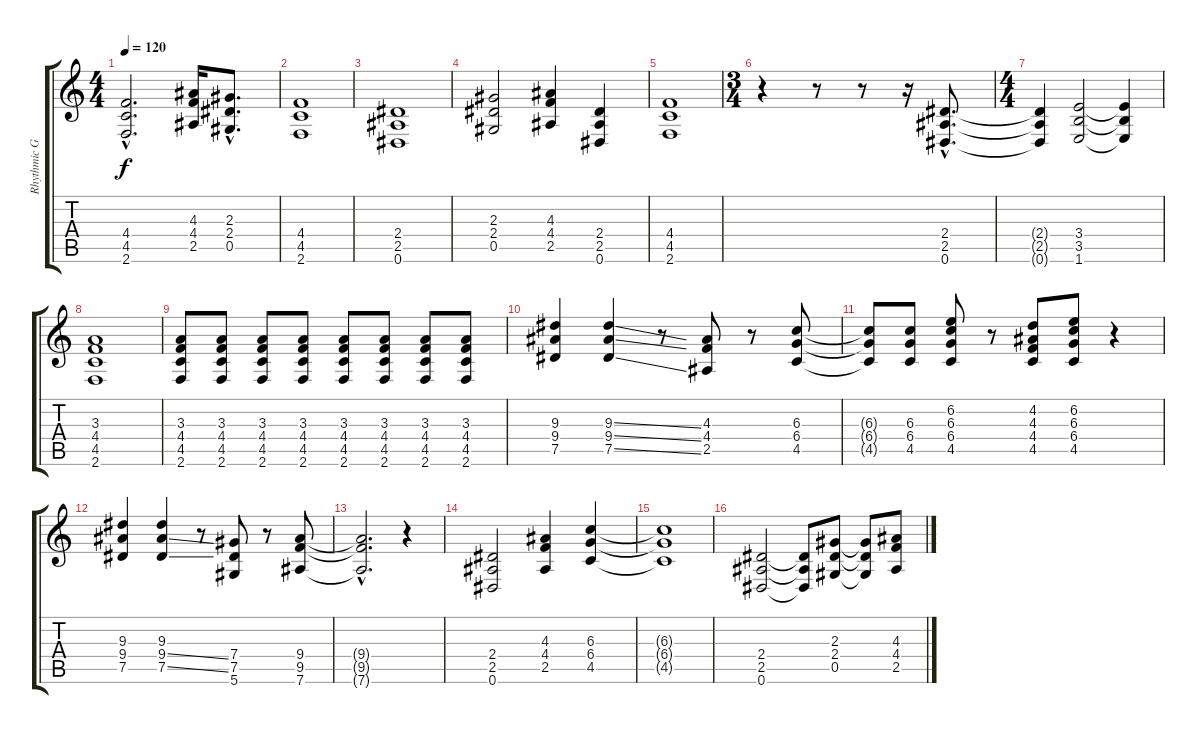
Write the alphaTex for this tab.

\track ("Rhythmic Guitar" "Rhythmic G") {instrument distortionguitar}
\staff {score tabs}
\tuning (Eb4 Bb3 Gb3 Db3 Ab2 Eb2) {hide}
\ts (4 4)
\tempo 120
\clef g2
\ks c
(4.4{hac} 4.5{hac} 2.6{hac}).2{d dy f} (4.3 4.4 2.5).16 (2.3{hac} 2.4{hac} 0.5{hac}).8{d} |
(4.4 4.5 2.6).1 |
(2.4 2.5 0.6).1 |
(2.3 2.4 0.5).2 (4.3 4.4 2.5).4 (2.4 2.5 0.6).4 |
(4.4 4.5 2.6).1 |
\ts (3 4)
r.4 r.8 r.8 r.16 (2.4{hac} 2.5{hac} 0.6{hac}).8{d} |
\ts (4 4)
(2.4{t} 2.5{t} 0.6{t}).4 (3.4 3.5 1.6).2 (3.4{t} 3.5{t} 1.6{t}).4 |
(3.3 4.4 4.5 2.6).1 |
(3.3 4.4 4.5 2.6).8 (3.3 4.4 4.5 2.6).8 (3.3 4.4 4.5 2.6).8 (3.3 4.4 4.5 2.6).8 (3.3 4.4 4.5 2.6).8 (3.3 4.4 4.5 2.6).8 (3.3 4.4 4.5 2.6).8 (3.3 4.4 4.5 2.6).8 |
(9.3 9.4 7.5).4 (9.3{ss} 9.4{ss} 7.5{ss}).4 r.8 (4.3 4.4 2.5).8 r.8 (6.3 6.4 4.5).8 |
(6.3{t} 6.4{t} 4.5{t}).8 (6.3 6.4 4.5).8 (6.2 6.3 6.4 4.5).8 r.8 (4.2 4.3 4.4 4.5).8 (6.2 6.3 6.4 4.5).8 r.4 |
(9.3 9.4 7.5).4 (9.3 9.4{ss} 7.5{ss}).4 r.8 (7.4 7.5 5.6).8 r.8 (9.4 9.5 7.6).8 |
(9.4{hac t} 9.5{hac t} 7.6{hac t}).2{d} r.4 |
(2.4 2.5 0.6).2 (4.3 4.4 2.5).4 (6.3 6.4 4.5).4 |
(6.3{t} 6.4{t} 4.5{t}).1 |
(2.4 2.5 0.6).2 (2.4{t} 2.5{t} 0.6{t}).8 (2.3 2.4 0.5).8 (2.3{t} 2.4{t} 0.5{t}).8 (4.3 4.4 2.5).8
